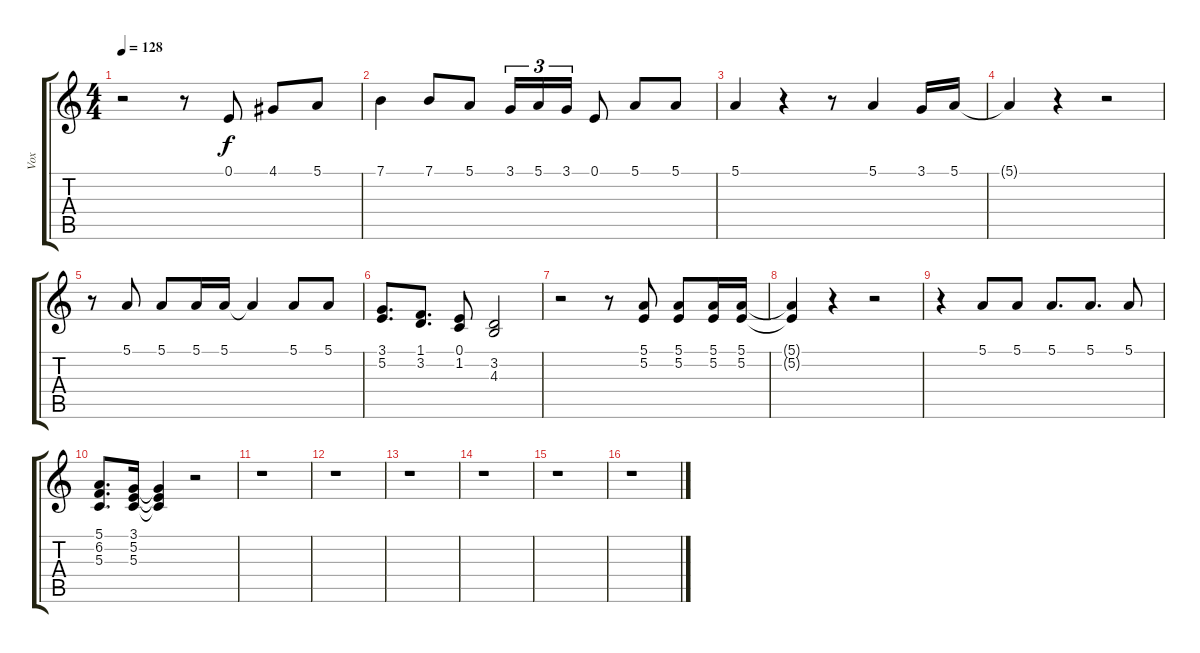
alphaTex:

\track ("Vox" "Vox") {instrument violin}
\staff {score tabs}
\tuning (E4 B3 G3 D3 A2 E2) {hide}
\ts (4 4)
\tempo 128
\clef g2
\ks c
r.2{dy f} r.8 0.1.8 4.1.8 5.1.8 |
7.1.4 7.1.8 5.1.8 3.1.16{tu (3 2)} 5.1.16{tu (3 2)} 3.1.16{tu (3 2)} 0.1.8 5.1.8 5.1.8 |
5.1.4 r.4 r.8 5.1.4 3.1.16 5.1.16 |
5.1{t}.4 r.4 r.2 |
r.8 5.1.8 5.1.8 5.1.16 5.1.16 5.1{t}.4 5.1.8 5.1.8 |
(3.1 5.2).8{d} (1.1 3.2).8{d} (0.1 1.2).8 (3.2 4.3).2 |
r.2 r.8 (5.1 5.2).8 (5.1 5.2).8 (5.1 5.2).16 (5.1 5.2).16 |
(5.1{t} 5.2{t}).4 r.4 r.2 |
r.4 5.1.8 5.1.8 5.1.8{d} 5.1.8{d} 5.1.8 |
(5.1 6.2 5.3).8{d} (3.1 5.2 5.3).16 (3.1{t} 5.2{t} 5.3{t}).4 r.2 |
r.1 |
r.1 |
r.1 |
r.1 |
r.1 |
r.1
